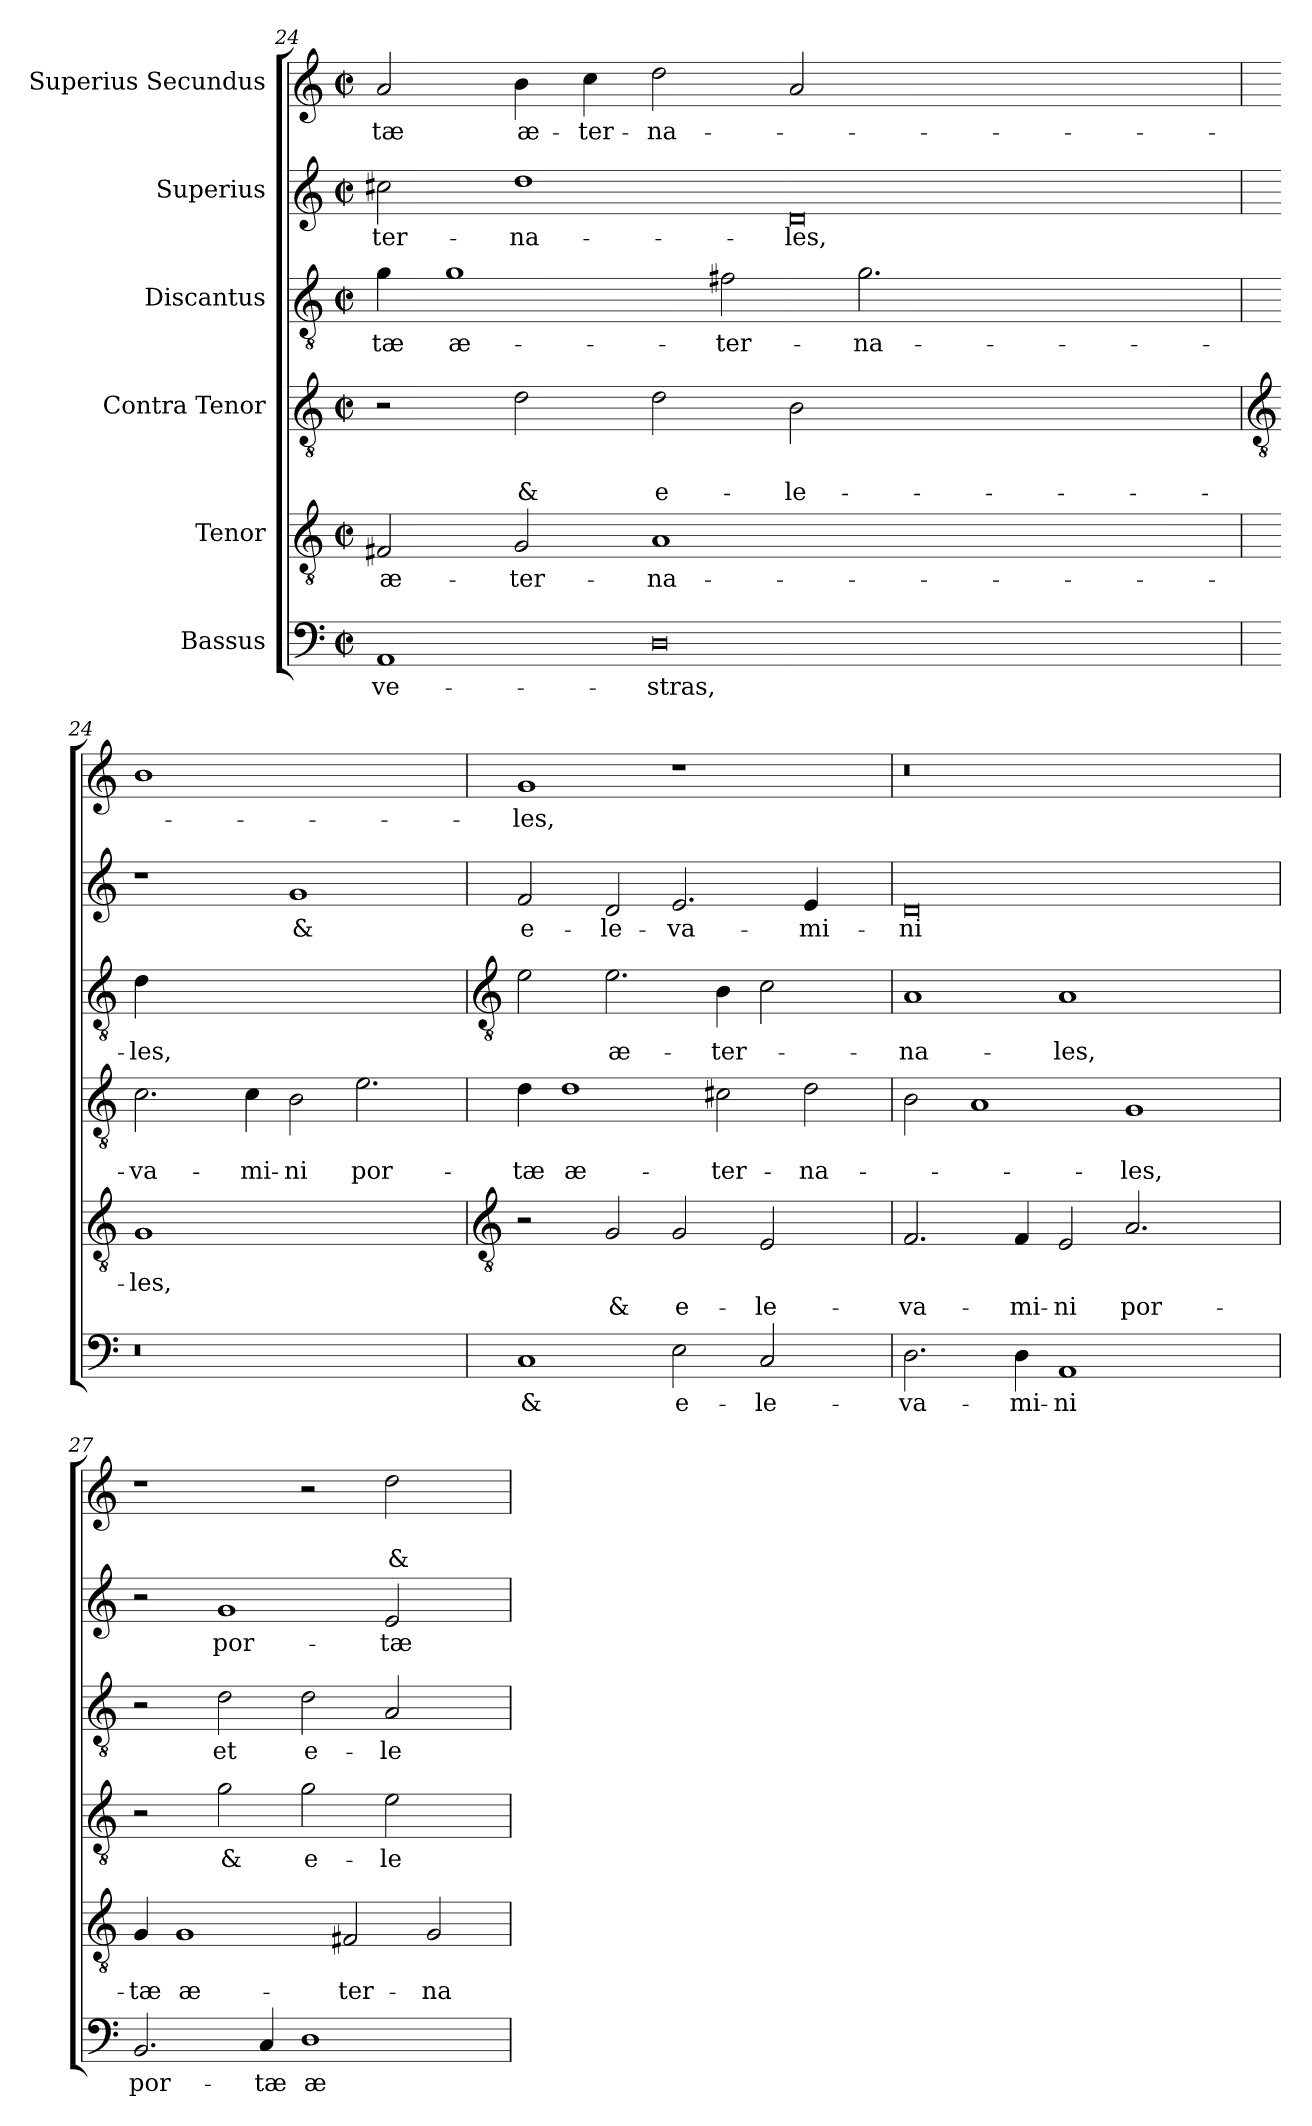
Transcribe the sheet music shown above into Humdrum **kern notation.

**kern	**text	**kern	**text	**text	**kern	**text	**text	**kern	**text	**kern	**text	**kern	**text	**text
*part6	*part6	*part5	*part5	*part5	*part4	*part4	*part4	*part3	*part3	*part2	*part2	*part1	*part1	*part1
*staff6	*staff6	*staff5	*staff5	*staff5	*staff4	*staff4	*staff4	*staff3	*staff3	*staff2	*staff2	*staff1	*staff1	*staff1
*I"Bassus	*	*I"Tenor	*	*	*I"Contra Tenor	*	*	*I"Discantus	*	*I"Superius	*	*I"Superius Secundus	*	*
*clefF4	*	*clefGv2	*	*	*clefGv2	*	*	*clefGv2	*	*clefG2	*	*clefG2	*	*
*k[]	*	*k[]	*	*	*k[]	*	*	*k[]	*	*k[]	*	*k[]	*	*
*C:	*	*C:	*	*	*C:	*	*	*C:	*	*C:	*	*C:	*	*
*M4/2	*	*M4/2	*	*	*M4/2	*	*	*M4/2	*	*M4/2	*	*M4/2	*	*
*met(c|)	*	*met(c|)	*	*	*met(c|)	*	*	*met(c|)	*	*met(c|)	*	*met(c|)	*	*
=24A	=24A	=24A	=24A	=24A	=24A	=24A	=24A	=24A	=24A	=24A	=24A	=24A	=24A	=24A
!	!LO:LY:b	!	!LO:LY:b	!	!	!	!	!	!LO:LY:b	!	!LO:LY:b	!	!LO:LY:b	!
1AA	ve-	2F#X	æ-	.	2r	.	.	4g	-tæ	2cc#X	-ter-	2a	-tæ	.
!	!	!	!	!	!	!	!	!	!LO:LY:b	!	!	!	!	!
.	.	.	.	.	.	.	.	1g	æ-	.	.	.	.	.
!	!	!	!LO:LY:b	!	!	!	!LO:LY:b	!	!	!	!LO:LY:b	!	!LO:LY:b	!
.	.	2G	-ter-	.	2d	.	&	.	.	1dd	-na-	4b	æ-	.
!	!	!	!	!	!	!	!	!	!	!	!	!	!LO:LY:b	!
.	.	.	.	.	.	.	.	.	.	.	.	4cc	-ter-	.
!	!LO:LY:b	!	!LO:LY:b	!	!	!	!LO:LY:b	!	!	!	!	!	!LO:LY:b	!
0D	-stras,	1A	-na-	.	2d	.	e-	.	.	.	.	2dd	-na-	.
!	!	!	!	!	!	!	!	!	!LO:LY:b	!	!	!	!	!
.	.	.	.	.	.	.	.	2f#X	-ter-	.	.	.	.	.
!	!	!	!	!	!	!	!LO:LY:b	!	!	!	!LO:LY:b	!	!	!
.	.	.	.	.	2B	.	-le-	.	.	0d	-les,	2a	.	.
!	!	!	!	!	!	!	!	!	!LO:LY:b	!	!	!	!	!
.	.	.	.	.	.	.	.	2.g	-na-	.	.	.	.	.
.	.	1.ryy	.	.	1.ryy	.	.	.	.	.	.	1.ryy	.	.
.	.	.	.	.	.	.	.	1ryy	.	.	.	.	.	.
2ryy	.	.	.	.	.	.	.	.	.	.	.	.	.	.
!!LO:LB:g=z
=24B	=24B	=24B	=24B	=24B	=24B	=24B	=24B	=24B	=24B	=24B	=24B	=24B	=24B	=24B
*	*	*	*	*	*clefGv2	*	*	*	*	*	*	*	*	*
!	!	!	!LO:LY:b	!	!	!	!LO:LY:b	!	!LO:LY:b	!	!	!	!	!
0r	.	1G	-les,	.	2.c	.	-va-	4d	-les,	1r	.	1b	.	.
.	.	.	.	.	.	.	.	0ryy	.	.	.	.	.	.
!	!	!	!	!	!	!	!LO:LY:b	!	!	!	!	!	!	!
.	.	.	.	.	4c	.	-mi-	.	.	.	.	.	.	.
!	!	!	!	!	!	!	!LO:LY:b	!	!	!	!LO:LY:b	!	!	!
.	.	1ryy	.	.	2B	.	-ni	.	.	1g	&	1ryy	.	.
!	!	!	!	!	!	!	!LO:LY:b	!	!	!	!	!	!	!
.	.	.	.	.	2.e	.	por-	.	.	.	.	.	.	.
4ryy	.	4ryy	.	.	.	.	.	.	.	4ryy	.	4ryy	.	.
!!LO:LB:g=z
=25	=25	=25	=25	=25	=25	=25	=25	=25	=25	=25	=25	=25	=25	=25
*	*	*clefGv2	*	*	*	*	*	*clefGv2	*	*	*	*	*	*
!	!LO:LY:b	!	!	!	!	!	!LO:LY:b	!	!	!	!LO:LY:b	!	!LO:LY:b	!
1C	&	2r	.	.	4d	.	-tæ	2e	.	2f	e-	1g	-les,	.
!	!	!	!	!	!	!	!LO:LY:b	!	!	!	!	!	!	!
.	.	.	.	.	1d	.	æ-	.	.	.	.	.	.	.
!	!	!	!	!LO:LY:b	!	!	!	!	!LO:LY:b	!	!LO:LY:b	!	!	!
.	.	2G	.	&	.	.	.	2.e	æ-	2d	-le-	.	.	.
!	!LO:LY:b	!	!	!LO:LY:b	!	!	!	!	!	!	!LO:LY:b	!	!	!
2E	e-	2G	.	e-	.	.	.	.	.	2.e	-va-	1r	.	.
!	!	!	!	!	!	!	!LO:LY:b	!	!LO:LY:b	!	!	!	!	!
.	.	.	.	.	2c#X	.	-ter-	4B	-ter-	.	.	.	.	.
!	!LO:LY:b	!	!	!LO:LY:b	!	!	!	!	!	!	!	!	!	!
2C	-le-	2E	.	-le-	.	.	.	2c	.	.	.	.	.	.
!	!	!	!	!	!	!	!LO:LY:b	!	!	!	!LO:LY:b	!	!	!
.	.	.	.	.	2d	.	-na-	.	.	4e	-mi-	.	.	.
4ryy	.	4ryy	.	.	.	.	.	4ryy	.	4ryy	.	4ryy	.	.
=26	=26	=26	=26	=26	=26	=26	=26	=26	=26	=26	=26	=26	=26	=26
!	!LO:LY:b	!	!	!LO:LY:b	!	!	!	!	!LO:LY:b	!	!LO:LY:b	!	!	!
2.D	-va-	2.F	.	-va-	2B	.	.	1A	-na-	0d	-ni	0r	.	.
.	.	.	.	.	1A	.	.	.	.	.	.	.	.	.
!	!LO:LY:b	!	!	!LO:LY:b	!	!	!	!	!	!	!	!	!	!
4D	-mi-	4F	.	-mi-	.	.	.	.	.	.	.	.	.	.
!	!LO:LY:b	!	!	!LO:LY:b	!	!	!	!	!LO:LY:b	!	!	!	!	!
1AA	-ni	2E	.	-ni	.	.	.	1A	-les,	.	.	.	.	.
!	!	!	!	!LO:LY:b	!	!	!LO:LY:b	!	!	!	!	!	!	!
.	.	2.A	.	por-	1G	.	-les,	.	.	.	.	.	.	.
2ryy	.	.	.	.	.	.	.	2ryy	.	2ryy	.	2ryy	.	.
.	.	4ryy	.	.	.	.	.	.	.	.	.	.	.	.
=27	=27	=27	=27	=27	=27	=27	=27	=27	=27	=27	=27	=27	=27	=27
!	!LO:LY:b	!	!	!LO:LY:b	!	!	!	!	!	!	!	!	!	!
2.BB	por-	4G	.	-tæ	2r	.	.	2r	.	2r	.	1r	.	.
!	!	!	!	!LO:LY:b	!	!	!	!	!	!	!	!	!	!
.	.	1G	.	æ-	.	.	.	.	.	.	.	.	.	.
!	!	!	!	!	!	!LO:LY:b	!	!	!LO:LY:b	!	!LO:LY:b	!	!	!
.	.	.	.	.	2g	&	.	2d	et	1g	por-	.	.	.
!	!LO:LY:b	!	!	!	!	!	!	!	!	!	!	!	!	!
4C	-tæ	.	.	.	.	.	.	.	.	.	.	.	.	.
!	!LO:LY:b	!	!	!	!	!LO:LY:b	!	!	!LO:LY:b	!	!	!	!	!
1D	æ-	.	.	.	2g	e-	.	2d	e-	.	.	2r	.	.
!	!	!	!	!LO:LY:b	!	!	!	!	!	!	!	!	!	!
.	.	2F#X	.	-ter-	.	.	.	.	.	.	.	.	.	.
!	!	!	!	!	!	!LO:LY:b	!	!	!LO:LY:b	!	!LO:LY:b	!	!	!LO:LY:b
.	.	.	.	.	2e	-le-	.	2A	-le-	2e	-tæ-	2dd	.	&
!	!	!	!	!LO:LY:b	!	!	!	!	!	!	!	!	!	!
.	.	2G	.	-na-	.	.	.	.	.	.	.	.	.	.
4ryy	.	.	.	.	4ryy	.	.	4ryy	.	4ryy	.	4ryy	.	.
=	=	=	=	=	=	=	=	=	=	=	=	=	=	=
*-	*-	*-	*-	*-	*-	*-	*-	*-	*-	*-	*-	*-	*-	*-
